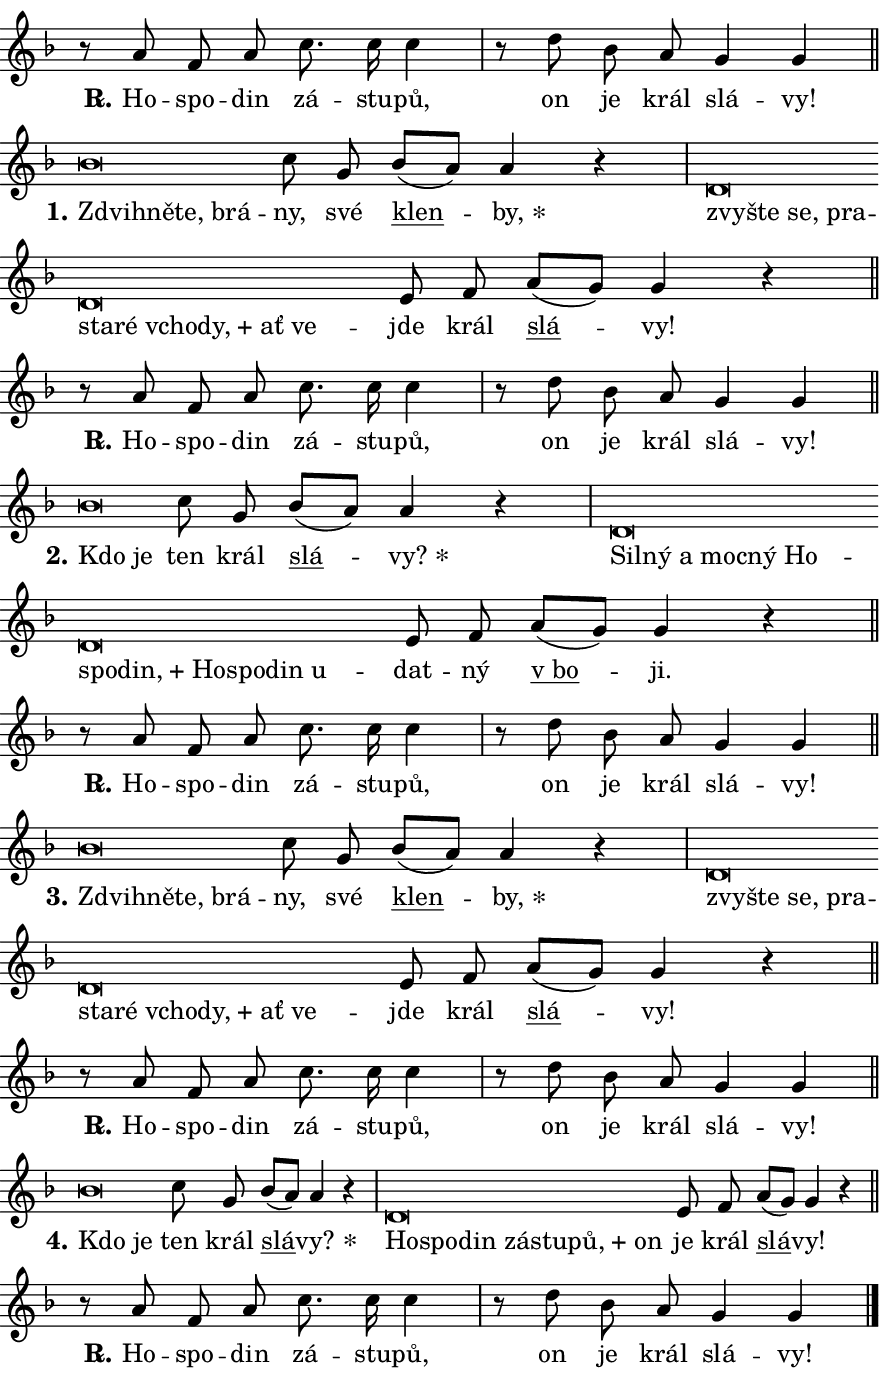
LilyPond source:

\version "2.24.0"
\header { tagline = "" }
\paper {
  indent = 0\cm
  top-margin = 0\cm
  right-margin = 0.13\cm % to fit lyric hyphens
  bottom-margin = 0\cm
  left-margin = 0\cm
  paper-width = 15\cm
  page-breaking = #ly:one-page-breaking
  system-system-spacing.basic-distance = #11
  score-system-spacing.basic-distance = #11
  ragged-last = ##f
}


%% Author: Thomas Morley
%% https://lists.gnu.org/archive/html/lilypond-user/2020-05/msg00002.html
#(define (line-position grob)
"Returns position of @var[grob} in current system:
   @code{'start}, if at first time-step
   @code{'end}, if at last time-step
   @code{'middle} otherwise
"
  (let* ((col (ly:item-get-column grob))
         (ln (ly:grob-object col 'left-neighbor))
         (rn (ly:grob-object col 'right-neighbor))
         (col-to-check-left (if (ly:grob? ln) ln col))
         (col-to-check-right (if (ly:grob? rn) rn col))
         (break-dir-left
           (and
             (ly:grob-property col-to-check-left 'non-musical #f)
             (ly:item-break-dir col-to-check-left)))
         (break-dir-right
           (and
             (ly:grob-property col-to-check-right 'non-musical #f)
             (ly:item-break-dir col-to-check-right))))
        (cond ((eqv? 1 break-dir-left) 'start)
              ((eqv? -1 break-dir-right) 'end)
              (else 'middle))))

#(define (tranparent-at-line-position vctor)
  (lambda (grob)
  "Relying on @code{line-position} select the relevant enry from @var{vctor}.
Used to determine transparency,"
    (case (line-position grob)
      ((end) (not (vector-ref vctor 0)))
      ((middle) (not (vector-ref vctor 1)))
      ((start) (not (vector-ref vctor 2))))))

noteHeadBreakVisibility =
#(define-music-function (break-visibility)(vector?)
"Makes @code{NoteHead}s transparent relying on @var{break-visibility}"
#{
  \override NoteHead.transparent =
    #(tranparent-at-line-position break-visibility)
#})

#(define delete-ledgers-for-transparent-note-heads
  (lambda (grob)
    "Reads whether a @code{NoteHead} is transparent.
If so this @code{NoteHead} is removed from @code{'note-heads} from
@var{grob}, which is supposed to be @code{LedgerLineSpanner}.
As a result ledgers are not printed for this @code{NoteHead}"
    (let* ((nhds-array (ly:grob-object grob 'note-heads))
           (nhds-list
             (if (ly:grob-array? nhds-array)
                 (ly:grob-array->list nhds-array)
                 '()))
           ;; Relies on the transparent-property being done before
           ;; Staff.LedgerLineSpanner.after-line-breaking is executed.
           ;; This is fragile ...
           (to-keep
             (remove
               (lambda (nhd)
                 (ly:grob-property nhd 'transparent #f))
               nhds-list)))
      ;; TODO find a better method to iterate over grob-arrays, similiar
      ;; to filter/remove etc for lists
      ;; For now rebuilt from scratch
      (set! (ly:grob-object grob 'note-heads)  '())
      (for-each
        (lambda (nhd)
          (ly:pointer-group-interface::add-grob grob 'note-heads nhd))
        to-keep))))

squashNotes = {
  \override NoteHead.X-extent = #'(-0.2 . 0.2)
  \override NoteHead.Y-extent = #'(-0.75 . 0)
  \override NoteHead.stencil =
    #(lambda (grob)
       (let ((pos (ly:grob-property grob 'staff-position)))
         (begin
           (if (< pos -7) (display "ERROR: Lower brevis then expected\n") (display ""))
           (if (<= pos -6) ly:text-interface::print ly:note-head::print))))
}
unSquashNotes = {
  \revert NoteHead.X-extent
  \revert NoteHead.Y-extent
  \revert NoteHead.stencil
}

hideNotes = \noteHeadBreakVisibility #begin-of-line-visible
unHideNotes = \noteHeadBreakVisibility #all-visible

% work-around for resetting accidentals
% https://lilypond.org/doc/v2.23/Documentation/notation/displaying-rhythms#unmetered-music
cadenzaMeasure = {
  \cadenzaOff
  \partial 1024 s1024
  \cadenzaOn
}

#(define-markup-command (accent layout props text) (markup?)
  "Underline accented syllable"
  (interpret-markup layout props
    #{\markup \override #'(offset . 4.3) \underline { #text }#}))

responsum = \markup \concat {
  "R" \hspace #-1.05 \path #0.1 #'((moveto 0 0.07) (lineto 0.9 0.8)) \hspace #0.05 "."
}

spaceSize = #0.6828661417322834 % exact space size for TeX Gyre Schola

\layout {
  \context {
    \Staff
    \remove "Time_signature_engraver"
    \override LedgerLineSpanner.after-line-breaking = #delete-ledgers-for-transparent-note-heads
  }
  \context {
    \Lyrics {
      \override LyricSpace.minimum-distance = \spaceSize
      \override LyricText.font-name = #"TeX Gyre Schola"
      \override LyricText.font-size = 1
      \override StanzaNumber.font-name = #"TeX Gyre Schola Bold"
      \override StanzaNumber.font-size = 1
    }
  }
  \context {
    \Score 
    \override NoteHead.text =
      #(lambda (grob) 
        (let ((pos (ly:grob-property grob 'staff-position)))
          #{\markup {
            \combine
              \halign #-0.55 \raise #(if (= pos -6) 0 0.5) \override #'(thickness . 2) \draw-line #'(3.2 . 0)
              \musicglyph "noteheads.sM1"
          }#}))
  }
}

% magnetic-lyrics.ily
%
%   written by
%     Jean Abou Samra <jean@abou-samra.fr>
%     Werner Lemberg <wl@gnu.org>
%
%   adapted by
%     Jiri Hon <jiri.hon@gmail.com>
%
% Version 2022-Apr-15

% https://www.mail-archive.com/lilypond-user@gnu.org/msg149350.html

#(define (Left_hyphen_pointer_engraver context)
   "Collect syllable-hyphen-syllable occurrences in lyrics and store
them in properties.  This engraver only looks to the left.  For
example, if the lyrics input is @code{foo -- bar}, it does the
following.

@itemize @bullet
@item
Set the @code{text} property of the @code{LyricHyphen} grob between
@q{foo} and @q{bar} to @code{foo}.

@item
Set the @code{left-hyphen} property of the @code{LyricText} grob with
text @q{foo} to the @code{LyricHyphen} grob between @q{foo} and
@q{bar}.
@end itemize

Use this auxiliary engraver in combination with the
@code{lyric-@/text::@/apply-@/magnetic-@/offset!} hook."
   (let ((hyphen #f)
         (text #f))
     (make-engraver
      (acknowledgers
       ((lyric-syllable-interface engraver grob source-engraver)
        (set! text grob)))
      (end-acknowledgers
       ((lyric-hyphen-interface engraver grob source-engraver)
        ;(when (not (grob::has-interface grob 'lyric-space-interface))
          (set! hyphen grob)));)
      ((stop-translation-timestep engraver)
       (when (and text hyphen)
         (ly:grob-set-object! text 'left-hyphen hyphen))
       (set! text #f)
       (set! hyphen #f)))))

#(define (lyric-text::apply-magnetic-offset! grob)
   "If the space between two syllables is less than the value in
property @code{LyricText@/.details@/.squash-threshold}, move the right
syllable to the left so that it gets concatenated with the left
syllable.

Use this function as a hook for
@code{LyricText@/.after-@/line-@/breaking} if the
@code{Left_@/hyphen_@/pointer_@/engraver} is active."
   (let ((hyphen (ly:grob-object grob 'left-hyphen #f)))
     (when hyphen
       (let ((left-text (ly:spanner-bound hyphen LEFT)))
         (when (grob::has-interface left-text 'lyric-syllable-interface)
           (let* ((common (ly:grob-common-refpoint grob left-text X))
                  (this-x-ext (ly:grob-extent grob common X))
                  (left-x-ext
                   (begin
                     ;; Trigger magnetism for left-text.
                     (ly:grob-property left-text 'after-line-breaking)
                     (ly:grob-extent left-text common X)))
                  ;; `delta` is the gap width between two syllables.
                  (delta (- (interval-start this-x-ext)
                            (interval-end left-x-ext)))
                  (details (ly:grob-property grob 'details))
                  (threshold (assoc-get 'squash-threshold details 0.2)))
             (when (< delta threshold)
               (let* (;; We have to manipulate the input text so that
                      ;; ligatures crossing syllable boundaries are not
                      ;; disabled.  For languages based on the Latin
                      ;; script this is essentially a beautification.
                      ;; However, for non-Western scripts it can be a
                      ;; necessity.
                      (lt (ly:grob-property left-text 'text))
                      (rt (ly:grob-property grob 'text))
                      (is-space (grob::has-interface hyphen 'lyric-space-interface))
                      (space (if is-space " " ""))
                      (extra-delta (if is-space spaceSize 0))
                      ;; Append new syllable.
                      (ltrt-space (if (and (string? lt) (string? rt))
                                (string-append lt space rt)
                                (make-concat-markup (list lt space rt))))
                      ;; Right-align `ltrt` to the right side.
                      (ltrt-space-markup (grob-interpret-markup
                               grob
                               (make-translate-markup
                                (cons (interval-length this-x-ext) 0)
                                (make-right-align-markup ltrt-space)))))
                 (begin
                   ;; Don't print `left-text`.
                   (ly:grob-set-property! left-text 'stencil #f)
                   ;; Set text and stencil (which holds all collected
                   ;; syllables so far) and shift it to the left.
                   (ly:grob-set-property! grob 'text ltrt-space)
                   (ly:grob-set-property! grob 'stencil ltrt-space-markup)
                   (ly:grob-translate-axis! grob (- (- delta extra-delta)) X))))))))))


#(define (lyric-hyphen::displace-bounds-first grob)
   ;; Make very sure this callback isn't triggered too early.
   (let ((left (ly:spanner-bound grob LEFT))
         (right (ly:spanner-bound grob RIGHT)))
     (ly:grob-property left 'after-line-breaking)
     (ly:grob-property right 'after-line-breaking)
     (ly:lyric-hyphen::print grob)))

squashThreshold = #0.4

\layout {
  \context {
    \Lyrics
    \consists #Left_hyphen_pointer_engraver
    \override LyricText.after-line-breaking =
      #lyric-text::apply-magnetic-offset!
    \override LyricHyphen.stencil = #lyric-hyphen::displace-bounds-first
    \override LyricText.details.squash-threshold = \squashThreshold
    \override LyricHyphen.minimum-distance = 0
    \override LyricHyphen.minimum-length = \squashThreshold
  }
}

squashText = \override LyricText.details.squash-threshold = 9999
unSquashText = \override LyricText.details.squash-threshold = \squashThreshold

leftText = \override LyricText.self-alignment-X = #LEFT
unLeftText = \revert LyricText.self-alignment-X

starOffset = #(lambda (grob) 
                (let ((x_offset (ly:self-alignment-interface::aligned-on-x-parent grob)))
                  (if (= x_offset 0) 0 (+ x_offset 1.2))))

star = #(define-music-function (syllable)(string?)
"Append star separator at the end of a syllable"
#{
  \once \override LyricText.X-offset = #starOffset
  \lyricmode { \markup {
    #syllable
    \override #'((font-name . "TeX Gyre Schola Bold")) \hspace #0.2 \lower #0.65 \larger "*"
  } }
#})

starAccent = #(define-music-function (syllable)(string?)
"Append star separator at the end of a syllable and make accent"
#{
  \once \override LyricText.X-offset = #starOffset
  \lyricmode { \markup {
    \accent #syllable
    \override #'((font-name . "TeX Gyre Schola Bold")) \hspace #0.2 \lower #0.65 \larger "*"
  } }
#})

breath = #(define-music-function (syllable)(string?)
"Append breathing indicator at the end of a syllable"
#{
  \lyricmode { \markup { #syllable "+" } }
#})

optionalBreath = #(define-music-function (syllable)(string?)
"Append optional breathing indicator at the end of a syllable"
#{
  \lyricmode { \markup { #syllable "(+)" } }
#})


\score {
    <<
        \new Voice = "melody" { \cadenzaOn \key f \major \relative { r8 a' f a c8. c16 c4 \cadenzaMeasure \bar "|" r8 d bes a g4 g \cadenzaMeasure \bar "||" \break } }
        \new Lyrics \lyricsto "melody" { \lyricmode { \set stanza = \responsum
Ho -- spo -- din zá -- stu -- pů, on je král slá -- vy! } }
    >>
    \layout {}
}

\score {
    <<
        \new Voice = "melody" { \cadenzaOn \key f \major \relative { \squashNotes bes'\breve*1/16 \hideNotes \breve*1/16 \bar "" \breve*1/16 \breve*1/16 \bar "" \unHideNotes \unSquashNotes c8 g \bar "" bes[( a)] a4 r \cadenzaMeasure \bar "|" \squashNotes d,\breve*1/16 \hideNotes \breve*1/16 \bar "" \breve*1/16 \bar "" \breve*1/16 \bar "" \breve*1/16 \bar "" \breve*1/16 \bar "" \breve*1/16 \bar "" \breve*1/16 \bar "" \breve*1/16 \breve*1/16 \bar "" \unHideNotes \unSquashNotes e8 f \bar "" a[( g)] g4 r \cadenzaMeasure \bar "||" \break } }
        \new Lyrics \lyricsto "melody" { \lyricmode { \set stanza = "1."
\leftText Zdvih -- \squashText ně -- te, brá -- \unLeftText \unSquashText ny, své \markup \accent klen -- \star by, \leftText zvy -- \squashText šte se, pra -- sta -- ré vcho -- \breath "dy," ať ve -- \unLeftText \unSquashText jde král \markup \accent slá -- vy! } }
    >>
    \layout {}
}

\score {
    <<
        \new Voice = "melody" { \cadenzaOn \key f \major \relative { r8 a' f a c8. c16 c4 \cadenzaMeasure \bar "|" r8 d bes a g4 g \cadenzaMeasure \bar "||" \break } }
        \new Lyrics \lyricsto "melody" { \lyricmode { \set stanza = \responsum
Ho -- spo -- din zá -- stu -- pů, on je král slá -- vy! } }
    >>
    \layout {}
}

\score {
    <<
        \new Voice = "melody" { \cadenzaOn \key f \major \relative { \squashNotes bes'\breve*1/16 \hideNotes \breve*1/16 \bar "" \unHideNotes \unSquashNotes c8 g \bar "" bes[( a)] a4 r \cadenzaMeasure \bar "|" \squashNotes d,\breve*1/16 \hideNotes \breve*1/16 \bar "" \breve*1/16 \bar "" \breve*1/16 \bar "" \breve*1/16 \bar "" \breve*1/16 \bar "" \breve*1/16 \bar "" \breve*1/16 \bar "" \breve*1/16 \bar "" \breve*1/16 \bar "" \breve*1/16 \breve*1/16 \bar "" \unHideNotes \unSquashNotes e8 f \bar "" a[( g)] g4 r \cadenzaMeasure \bar "||" \break } }
        \new Lyrics \lyricsto "melody" { \lyricmode { \set stanza = "2."
\leftText Kdo \squashText je \unLeftText \unSquashText ten král \markup \accent slá -- \star vy? \leftText Sil -- \squashText ný a moc -- ný Ho -- spo -- \breath "din," Ho -- spo -- din u -- \unLeftText \unSquashText dat -- ný \markup \accent "v bo" -- ji. } }
    >>
    \layout {}
}

\score {
    <<
        \new Voice = "melody" { \cadenzaOn \key f \major \relative { r8 a' f a c8. c16 c4 \cadenzaMeasure \bar "|" r8 d bes a g4 g \cadenzaMeasure \bar "||" \break } }
        \new Lyrics \lyricsto "melody" { \lyricmode { \set stanza = \responsum
Ho -- spo -- din zá -- stu -- pů, on je král slá -- vy! } }
    >>
    \layout {}
}

\score {
    <<
        \new Voice = "melody" { \cadenzaOn \key f \major \relative { \squashNotes bes'\breve*1/16 \hideNotes \breve*1/16 \bar "" \breve*1/16 \breve*1/16 \bar "" \unHideNotes \unSquashNotes c8 g \bar "" bes[( a)] a4 r \cadenzaMeasure \bar "|" \squashNotes d,\breve*1/16 \hideNotes \breve*1/16 \bar "" \breve*1/16 \bar "" \breve*1/16 \bar "" \breve*1/16 \bar "" \breve*1/16 \bar "" \breve*1/16 \bar "" \breve*1/16 \bar "" \breve*1/16 \breve*1/16 \bar "" \unHideNotes \unSquashNotes e8 f \bar "" a[( g)] g4 r \cadenzaMeasure \bar "||" \break } }
        \new Lyrics \lyricsto "melody" { \lyricmode { \set stanza = "3."
\leftText Zdvih -- \squashText ně -- te, brá -- \unLeftText \unSquashText ny, své \markup \accent klen -- \star by, \leftText zvy -- \squashText šte se, pra -- sta -- ré vcho -- \breath "dy," ať ve -- \unLeftText \unSquashText jde král \markup \accent slá -- vy! } }
    >>
    \layout {}
}

\score {
    <<
        \new Voice = "melody" { \cadenzaOn \key f \major \relative { r8 a' f a c8. c16 c4 \cadenzaMeasure \bar "|" r8 d bes a g4 g \cadenzaMeasure \bar "||" \break } }
        \new Lyrics \lyricsto "melody" { \lyricmode { \set stanza = \responsum
Ho -- spo -- din zá -- stu -- pů, on je král slá -- vy! } }
    >>
    \layout {}
}

\score {
    <<
        \new Voice = "melody" { \cadenzaOn \key f \major \relative { \squashNotes bes'\breve*1/16 \hideNotes \breve*1/16 \bar "" \unHideNotes \unSquashNotes c8 g \bar "" bes[( a)] a4 r \cadenzaMeasure \bar "|" \squashNotes d,\breve*1/16 \hideNotes \breve*1/16 \bar "" \breve*1/16 \bar "" \breve*1/16 \bar "" \breve*1/16 \bar "" \breve*1/16 \breve*1/16 \bar "" \unHideNotes \unSquashNotes e8 f \bar "" a[( g)] g4 r \cadenzaMeasure \bar "||" \break } }
        \new Lyrics \lyricsto "melody" { \lyricmode { \set stanza = "4."
\leftText Kdo \squashText je \unLeftText \unSquashText ten král \markup \accent slá -- \star vy? \leftText Ho -- \squashText spo -- din zá -- stu -- \breath "pů," on \unLeftText \unSquashText je král \markup \accent slá -- vy! } }
    >>
    \layout {}
}

\score {
    <<
        \new Voice = "melody" { \cadenzaOn \key f \major \relative { r8 a' f a c8. c16 c4 \cadenzaMeasure \bar "|" r8 d bes a g4 g \cadenzaMeasure \bar "||" \break } \bar "|." }
        \new Lyrics \lyricsto "melody" { \lyricmode { \set stanza = \responsum
Ho -- spo -- din zá -- stu -- pů, on je král slá -- vy! } }
    >>
    \layout {}
}
